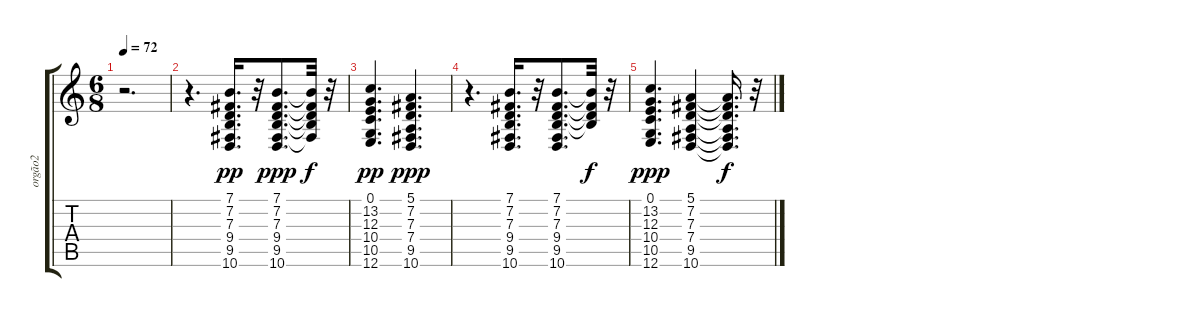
\track ("orgão2" "orgão2") {solo instrument pad4choir}
\staff {score tabs}
\tuning (E4 B3 G3 D3 A2 E2) {hide}
\ts (6 8)
\tempo 72
\clef g2
\ks c
r.2{d dy f} |
r.4{d} (7.1 7.2 7.3 9.4 9.5 10.6).16{d dy pp} r.32 (7.1 7.2 7.3 9.4 9.5 10.6).8{d dy ppp} (7.1{t} 7.2{t} 7.3{t} 9.4{t} 9.5{t}).32{dy f} r.32 |
(0.1 13.2 12.3 10.4 10.5 12.6).4{d dy pp} (5.1 7.2 7.3 7.4 9.5 10.6).4{d dy ppp} |
r.4{d} (7.1 7.2 7.3 9.4 9.5 10.6).16{d} r.32 (7.1 7.2 7.3 9.4 9.5 10.6).8{d} (7.1{t} 7.2{t} 7.3{t} 9.4{t}).32{dy f} r.32 |
(0.1 13.2 12.3 10.4 10.5 12.6).4{d dy ppp} (5.1 7.2 7.3 7.4 9.5 10.6).4 (5.1{t} 7.2{t} 7.3{t} 7.4{t} 9.5{t} 10.6{t}).16{d dy f} r.32
